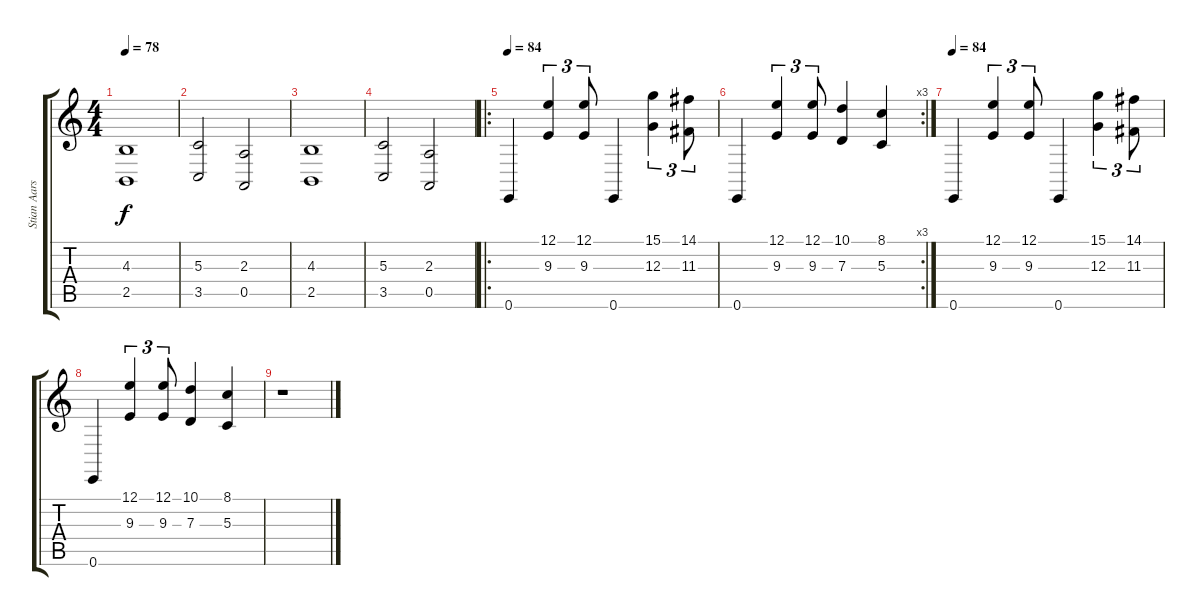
\track ("Stian Aarstad" "Stian Aars") {instrument pad4choir}
\staff {score tabs}
\tuning (E4 B3 G3 D3 A2 E2) {hide}
\ts (4 4)
\tempo 78
\clef g2
\ks c
(4.3 2.5).1{dy f} |
(5.3 3.5).2 (2.3 0.5).2 |
(4.3 2.5).1 |
(5.3 3.5).2 (2.3 0.5).2 |
\ro
\tempo 84
0.6.4 (12.1 9.3).4{tu (3 2)} (12.1 9.3).8{tu (3 2)} 0.6.4 (15.1 12.3).4{tu (3 2)} (14.1 11.3).8{tu (3 2)} |
\rc 3
0.6.4 (12.1 9.3).4{tu (3 2)} (12.1 9.3).8{tu (3 2)} (10.1 7.3).4 (8.1 5.3).4 |
\tempo 84
0.6.4 (12.1 9.3).4{tu (3 2)} (12.1 9.3).8{tu (3 2)} 0.6.4 (15.1 12.3).4{tu (3 2)} (14.1 11.3).8{tu (3 2)} |
0.6.4 (12.1 9.3).4{tu (3 2)} (12.1 9.3).8{tu (3 2)} (10.1 7.3).4 (8.1 5.3).4 |
r.1
